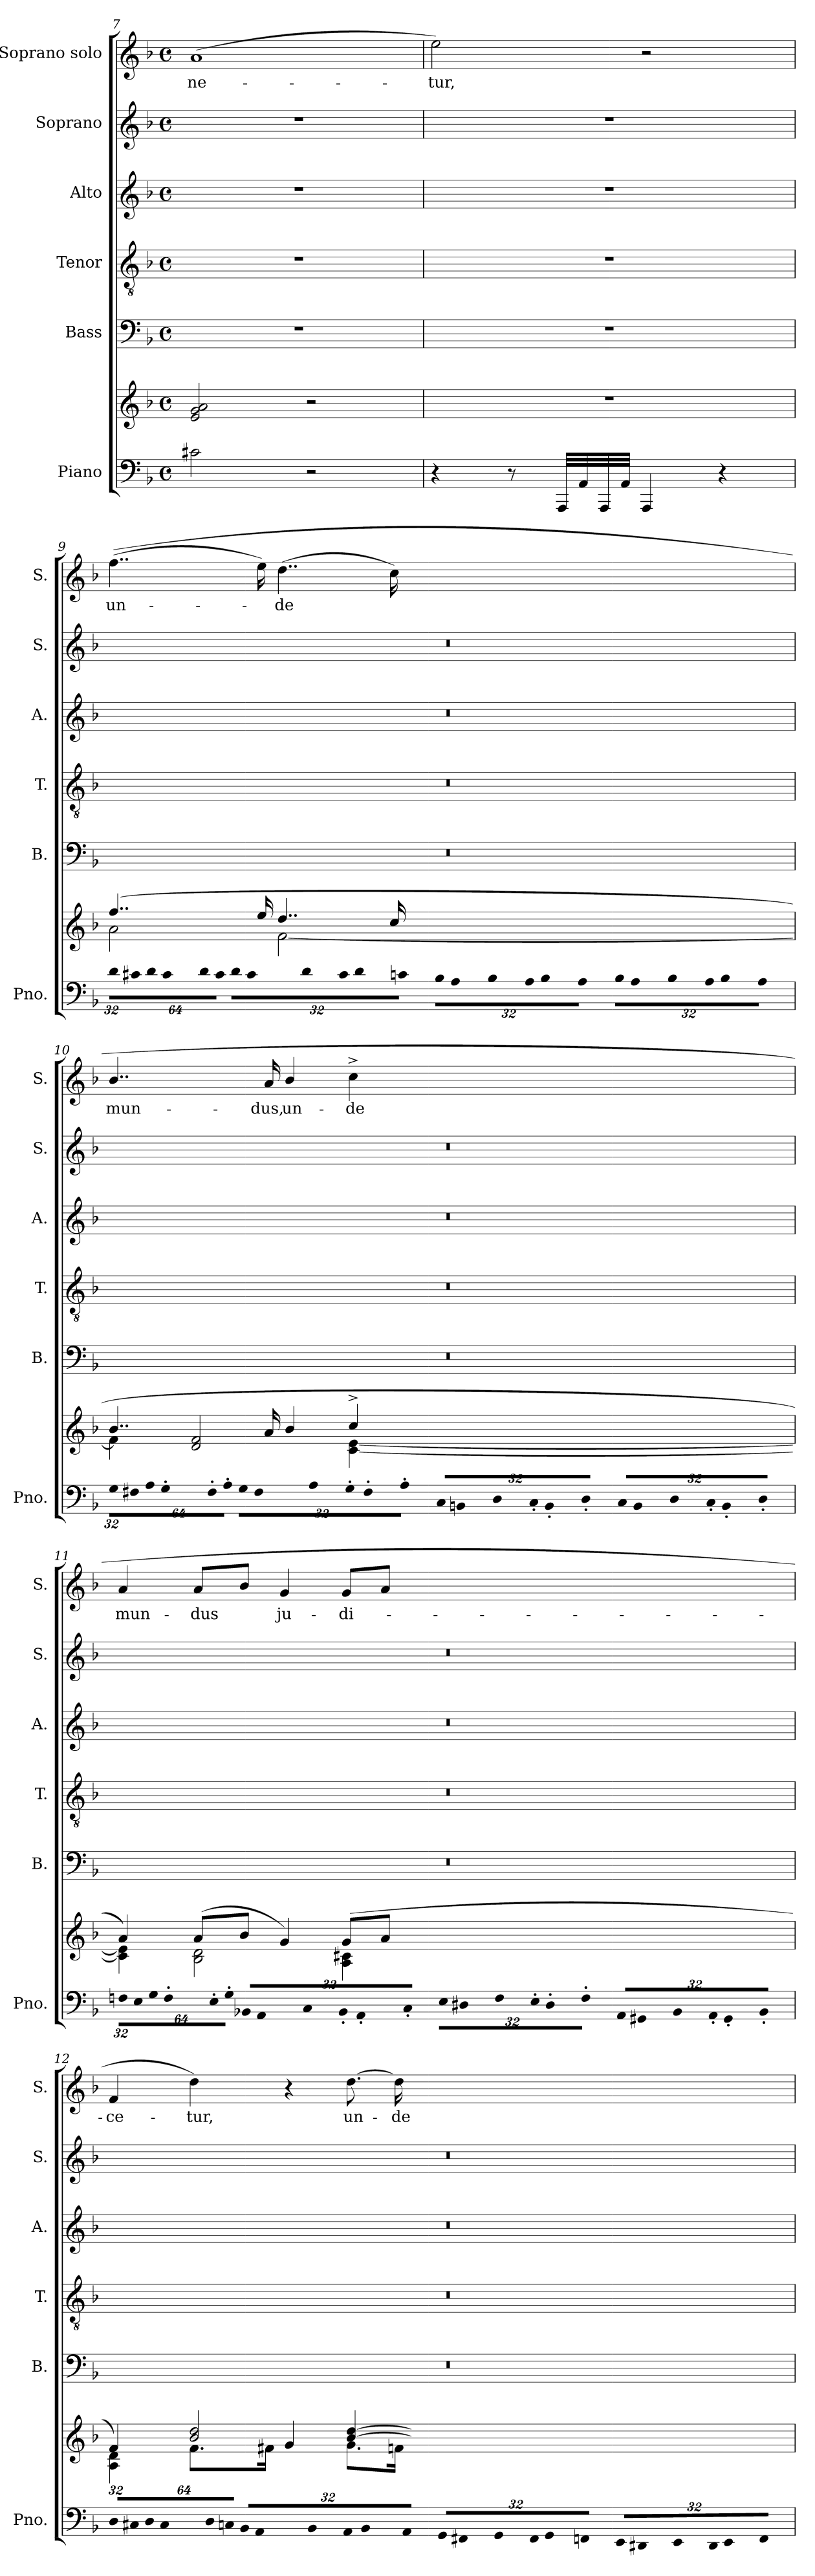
**kern	**kern	**kern	**kern	**kern	**kern	**kern	**text
*part6	*part6	*part5	*part4	*part3	*part2	*part1	*part1
*staff7	*staff6	*staff5	*staff4	*staff3	*staff2	*staff1	*staff1
*I"Piano	*	*I"Bass	*I"Tenor	*I"Alto	*I"Soprano	*I"Soprano solo	*
*I'Pno.	*	*I'B.	*I'T.	*I'A.	*I'S.	*I'S.	*
*clefF4	*clefG2	*clefF4	*clefGv2	*clefG2	*clefG2	*clefG2	*
*	*	*	*ITrd7c12	*	*	*	*
*k[b-]	*k[b-]	*k[b-]	*k[b-]	*k[b-]	*k[b-]	*k[b-]	*
*d:	*d:	*d:	*d:	*d:	*d:	*d:	*
*M4/4	*M4/4	*M4/4	*M4/4	*M4/4	*M4/4	*M4/4	*
*met(c)	*met(c)	*met(c)	*met(c)	*met(c)	*met(c)	*met(c)	*
=7	=7	=7	=7	=7	=7	=7	=7
!	!	!	!	!	!	!	!LO:LY:b:color=#000000
2c#Xi\	2ei/ 2gi 2ai	1r	1r	1r	1r	(1ai	-ne-
2r	2r	.	.	.	.	.	.
=8	=8	=8	=8	=8	=8	=8	=8
!	!	!	!	!	!	!	!LO:LY:b:color=#000000
4r	1r	1r	1r	1r	1r	2eei\)	-tur,
8r	.	.	.	.	.	.	.
32AAAi/LLL	.	.	.	.	.	.	.
32AAi/	.	.	.	.	.	.	.
32AAAi/	.	.	.	.	.	.	.
32AAi/JJJ	.	.	.	.	.	.	.
4AAAi/	.	.	.	.	.	2r	.
4r	.	.	.	.	.	.	.
=9	=9	=9	=9	=9	=9	=9	=9
*Xbrackettup	*	*	*	*	*	*	*
!LO:N:vis=16	!	!	!	!	!	!	!
*	*^	*	*	*	*	*	*
!	!	!	!	!	!	!	!	!LO:LY:b:color=#000000
512%21di\LL	(4..ffi/	2ai\	1r	1r	1r	1r	((4..ffi\	un-
!LO:N:vis=16	!	!	!	!	!	!	!	!
1024%43c#Xi\	.	.	.	.	.	.	.	.
!LO:N:vis=16	!	!	!	!	!	!	!	!
1024%43di\	.	.	.	.	.	.	.	.
!LO:N:vis=16	!	!	!	!	!	!	!	!
512%21c#i\	.	.	.	.	.	.	.	.
!LO:N:vis=16	!	!	!	!	!	!	!	!
1024%43di\	.	.	.	.	.	.	.	.
!LO:N:vis=16	!	!	!	!	!	!	!	!
1024%43c#i\JJ	.	.	.	.	.	.	.	.
!LO:N:vis=16	!	!	!	!	!	!	!	!
512%21di\LL	.	.	.	.	.	.	.	.
!LO:N:vis=16	!	!	!	!	!	!	!	!
1024%43c#i\	.	.	.	.	.	.	.	.
!LO:N:vis=16	!	!	!	!	!	!	!	!
1024%43di\	.	.	.	.	.	.	.	.
!LO:N:vis=16	!	!	!	!	!	!	!	!
512%21c#i\	.	.	.	.	.	.	.	.
!LO:N:vis=16	!	!	!	!	!	!	!	!
1024%43di\	.	.	.	.	.	.	.	.
.	16eei/	.	.	.	.	.	16eei\)	.
!LO:N:vis=16	!	!	!	!	!	!	!	!
1024%43cni\JJ	.	.	.	.	.	.	.	.
!LO:N:vis=16	!	!	!	!	!	!	!	!
!	!	!	!	!	!	!	!	!LO:LY:b:color=#000000
512%21B-i\LL	4..ddi/	[2fi\	.	.	.	.	(4..ddi\	-de
!LO:N:vis=16	!	!	!	!	!	!	!	!
1024%43Ai\	.	.	.	.	.	.	.	.
!LO:N:vis=16	!	!	!	!	!	!	!	!
1024%43B-i\	.	.	.	.	.	.	.	.
!LO:N:vis=16	!	!	!	!	!	!	!	!
512%21Ai\	.	.	.	.	.	.	.	.
!LO:N:vis=16	!	!	!	!	!	!	!	!
1024%43B-i\	.	.	.	.	.	.	.	.
!LO:N:vis=16	!	!	!	!	!	!	!	!
1024%43Ai\JJ	.	.	.	.	.	.	.	.
!LO:N:vis=16	!	!	!	!	!	!	!	!
512%21B-i\LL	.	.	.	.	.	.	.	.
!LO:N:vis=16	!	!	!	!	!	!	!	!
1024%43Ai\	.	.	.	.	.	.	.	.
!LO:N:vis=16	!	!	!	!	!	!	!	!
1024%43B-i\	.	.	.	.	.	.	.	.
!LO:N:vis=16	!	!	!	!	!	!	!	!
512%21Ai\	.	.	.	.	.	.	.	.
!LO:N:vis=16	!	!	!	!	!	!	!	!
1024%43B-i\	.	.	.	.	.	.	.	.
.	16cci/	.	.	.	.	.	16cci\)	.
!LO:N:vis=16	!	!	!	!	!	!	!	!
1024%43Ai\JJ	.	.	.	.	.	.	.	.
!!LO:LB:g=z
=10	=10	=10	=10	=10	=10	=10	=10	=10
!LO:N:vis=16	!	!	!	!	!	!	!	!
!	!	!	!	!	!	!	!	!LO:LY:b:color=#000000
512%21Gi\LL	4..b-i/	4fi\]	1r	1r	1r	1r	4..b-i/	mun-
!LO:N:vis=16	!	!	!	!	!	!	!	!
1024%43F#Xi\	.	.	.	.	.	.	.	.
!LO:N:vis=16	!	!	!	!	!	!	!	!
1024%43Ai\	.	.	.	.	.	.	.	.
!LO:N:vis=16	!	!	!	!	!	!	!	!
512%21G'i\	.	.	.	.	.	.	.	.
!LO:N:vis=16	!	!	!	!	!	!	!	!
1024%43F#'i\	.	.	.	.	.	.	.	.
!LO:N:vis=16	!	!	!	!	!	!	!	!
1024%43A'i\JJ	.	.	.	.	.	.	.	.
!LO:N:vis=16	!	!	!	!	!	!	!	!
512%21Gi\LL	.	2di/ 2fi	.	.	.	.	.	.
!LO:N:vis=16	!	!	!	!	!	!	!	!
1024%43F#i\	.	.	.	.	.	.	.	.
!LO:N:vis=16	!	!	!	!	!	!	!	!
1024%43Ai\	.	.	.	.	.	.	.	.
!LO:N:vis=16	!	!	!	!	!	!	!	!
512%21G'i\	.	.	.	.	.	.	.	.
!LO:N:vis=16	!	!	!	!	!	!	!	!
1024%43F#'i\	.	.	.	.	.	.	.	.
!	!	!	!	!	!	!	!	!LO:LY:b:color=#000000
.	16ai/	.	.	.	.	.	16ai/	-dus,
!LO:N:vis=16	!	!	!	!	!	!	!	!
1024%43A'i\JJ	.	.	.	.	.	.	.	.
!LO:N:vis=16	!	!	!	!	!	!	!	!
!	!	!	!	!	!	!	!	!LO:LY:b:color=#000000
512%21Ci/LL	4b-i/	.	.	.	.	.	4b-i/	un-
!LO:N:vis=16	!	!	!	!	!	!	!	!
1024%43BBni/	.	.	.	.	.	.	.	.
!LO:N:vis=16	!	!	!	!	!	!	!	!
1024%43Di/	.	.	.	.	.	.	.	.
!LO:N:vis=16	!	!	!	!	!	!	!	!
512%21C'i/	.	.	.	.	.	.	.	.
!LO:N:vis=16	!	!	!	!	!	!	!	!
1024%43BB'i/	.	.	.	.	.	.	.	.
!LO:N:vis=16	!	!	!	!	!	!	!	!
1024%43D'i/JJ	.	.	.	.	.	.	.	.
!LO:N:vis=16	!	!	!	!	!	!	!	!
!	!	!	!	!	!	!	!	!LO:LY:b:color=#000000
512%21Ci/LL	4cc^i/	[4ci\ [4ei	.	.	.	.	4cc^i\	-de
!LO:N:vis=16	!	!	!	!	!	!	!	!
1024%43BBi/	.	.	.	.	.	.	.	.
!LO:N:vis=16	!	!	!	!	!	!	!	!
1024%43Di/	.	.	.	.	.	.	.	.
!LO:N:vis=16	!	!	!	!	!	!	!	!
512%21C'i/	.	.	.	.	.	.	.	.
!LO:N:vis=16	!	!	!	!	!	!	!	!
1024%43BB'i/	.	.	.	.	.	.	.	.
!LO:N:vis=16	!	!	!	!	!	!	!	!
1024%43D'i/JJ	.	.	.	.	.	.	.	.
=11	=11	=11	=11	=11	=11	=11	=11	=11
!LO:N:vis=16	!	!	!	!	!	!	!	!
!	!	!	!	!	!	!	!	!LO:LY:b:color=#000000
512%21Fni\LL	4ai/)	4ci\] 4ei]	1r	1r	1r	1r	4ai/	mun-
!LO:N:vis=16	!	!	!	!	!	!	!	!
1024%43Ei\	.	.	.	.	.	.	.	.
!LO:N:vis=16	!	!	!	!	!	!	!	!
1024%43Gi\	.	.	.	.	.	.	.	.
!LO:N:vis=16	!	!	!	!	!	!	!	!
512%21F'i\	.	.	.	.	.	.	.	.
!LO:N:vis=16	!	!	!	!	!	!	!	!
1024%43E'i\	.	.	.	.	.	.	.	.
!LO:N:vis=16	!	!	!	!	!	!	!	!
1024%43G'i\JJ	.	.	.	.	.	.	.	.
!LO:N:vis=16	!	!	!	!	!	!	!	!
!	!	!	!	!	!	!	!	!LO:LY:b:color=#000000
512%21BB-Xi/LL	(8ai/L	2B-i\ 2di	.	.	.	.	8ai/L	-dus
!LO:N:vis=16	!	!	!	!	!	!	!	!
1024%43AAi/	.	.	.	.	.	.	.	.
!LO:N:vis=16	!	!	!	!	!	!	!	!
1024%43Ci/	.	.	.	.	.	.	.	.
!LO:N:vis=16	!	!	!	!	!	!	!	!
512%21BB-'i/	8b-i/J	.	.	.	.	.	8b-i/J	.
!LO:N:vis=16	!	!	!	!	!	!	!	!
1024%43AA'i/	.	.	.	.	.	.	.	.
!LO:N:vis=16	!	!	!	!	!	!	!	!
1024%43C'i/JJ	.	.	.	.	.	.	.	.
!LO:N:vis=16	!	!	!	!	!	!	!	!
!	!	!	!	!	!	!	!	!LO:LY:b:color=#000000
512%21Ei\LL	4gi/)	.	.	.	.	.	4gi/	ju-
!LO:N:vis=16	!	!	!	!	!	!	!	!
1024%43D#Xi\	.	.	.	.	.	.	.	.
!LO:N:vis=16	!	!	!	!	!	!	!	!
1024%43Fi\	.	.	.	.	.	.	.	.
!LO:N:vis=16	!	!	!	!	!	!	!	!
512%21E'i\	.	.	.	.	.	.	.	.
!LO:N:vis=16	!	!	!	!	!	!	!	!
1024%43D#'i\	.	.	.	.	.	.	.	.
!LO:N:vis=16	!	!	!	!	!	!	!	!
1024%43F'i\JJ	.	.	.	.	.	.	.	.
!LO:N:vis=16	!	!	!	!	!	!	!	!
!	!	!	!	!	!	!	!	!LO:LY:b:color=#000000
512%21AAi/LL	(8gi/L	4Ai\ 4c#Xi	.	.	.	.	8gi/L	-di-
!LO:N:vis=16	!	!	!	!	!	!	!	!
1024%43GG#Xi/	.	.	.	.	.	.	.	.
!LO:N:vis=16	!	!	!	!	!	!	!	!
1024%43BB-i/	.	.	.	.	.	.	.	.
!LO:N:vis=16	!	!	!	!	!	!	!	!
512%21AA'i/	8ai/J	.	.	.	.	.	8ai/J	.
!LO:N:vis=16	!	!	!	!	!	!	!	!
1024%43GG#'i/	.	.	.	.	.	.	.	.
!LO:N:vis=16	!	!	!	!	!	!	!	!
1024%43BB-'i/JJ	.	.	.	.	.	.	.	.
!!LO:LB:g=z
=12	=12	=12	=12	=12	=12	=12	=12	=12
!LO:N:vis=16	!	!	!	!	!	!	!	!
!	!	!	!	!	!	!	!	!LO:LY:b:color=#000000
512%21Di/LL	4fi/)	4Ai\ 4di	1r	1r	1r	1r	4fi/	-ce-
!LO:N:vis=16	!	!	!	!	!	!	!	!
1024%43C#Xi/	.	.	.	.	.	.	.	.
!LO:N:vis=16	!	!	!	!	!	!	!	!
1024%43Di/	.	.	.	.	.	.	.	.
!LO:N:vis=16	!	!	!	!	!	!	!	!
512%21C#i/	.	.	.	.	.	.	.	.
!LO:N:vis=16	!	!	!	!	!	!	!	!
1024%43Di/	.	.	.	.	.	.	.	.
!LO:N:vis=16	!	!	!	!	!	!	!	!
1024%43Cni/JJ	.	.	.	.	.	.	.	.
!LO:N:vis=16	!	!	!	!	!	!	!	!
!	!	!	!	!	!	!	!	!LO:LY:b:color=#000000
512%21BB-i/LL	2b-i/ 2ddi	8.fi\L	.	.	.	.	4ddi\)	-tur,
!LO:N:vis=16	!	!	!	!	!	!	!	!
1024%43AAi/	.	.	.	.	.	.	.	.
!LO:N:vis=16	!	!	!	!	!	!	!	!
1024%43BB-i/	.	.	.	.	.	.	.	.
!LO:N:vis=16	!	!	!	!	!	!	!	!
512%21AAi/	.	.	.	.	.	.	.	.
!LO:N:vis=16	!	!	!	!	!	!	!	!
1024%43BB-i/	.	.	.	.	.	.	.	.
.	.	16f#Xi\Jk	.	.	.	.	.	.
!LO:N:vis=16	!	!	!	!	!	!	!	!
1024%43AAi/JJ	.	.	.	.	.	.	.	.
!LO:N:vis=16	!	!	!	!	!	!	!	!
512%21GGi/LL	.	4gi/	.	.	.	.	4r	.
!LO:N:vis=16	!	!	!	!	!	!	!	!
1024%43FF#Xi/	.	.	.	.	.	.	.	.
!LO:N:vis=16	!	!	!	!	!	!	!	!
1024%43GGi/	.	.	.	.	.	.	.	.
!LO:N:vis=16	!	!	!	!	!	!	!	!
512%21FF#i/	.	.	.	.	.	.	.	.
!LO:N:vis=16	!	!	!	!	!	!	!	!
1024%43GGi/	.	.	.	.	.	.	.	.
!LO:N:vis=16	!	!	!	!	!	!	!	!
1024%43FFni/JJ	.	.	.	.	.	.	.	.
!LO:N:vis=16	!	!	!	!	!	!	!	!
!	!	!	!	!	!	!	!	!LO:LY:b:color=#000000
512%21EEi/LL	[4b-i/ [4ddi	8.gi\L	.	.	.	.	[8.ddi\	un-
!LO:N:vis=16	!	!	!	!	!	!	!	!
1024%43DD#Xi/	.	.	.	.	.	.	.	.
!LO:N:vis=16	!	!	!	!	!	!	!	!
1024%43EEi/	.	.	.	.	.	.	.	.
!LO:N:vis=16	!	!	!	!	!	!	!	!
512%21DD#i/	.	.	.	.	.	.	.	.
!LO:N:vis=16	!	!	!	!	!	!	!	!
1024%43EEi/	.	.	.	.	.	.	.	.
!	!	!	!	!	!	!	!	!LO:LY:b:color=#000000
.	.	16fni\Jk	.	.	.	.	16ddi\]	-de
!LO:N:vis=16	!	!	!	!	!	!	!	!
1024%43FFi/JJ	.	.	.	.	.	.	.	.
*	*v	*v	*	*	*	*	*	*
=	=	=	=	=	=	=	=
*-	*-	*-	*-	*-	*-	*-	*-
